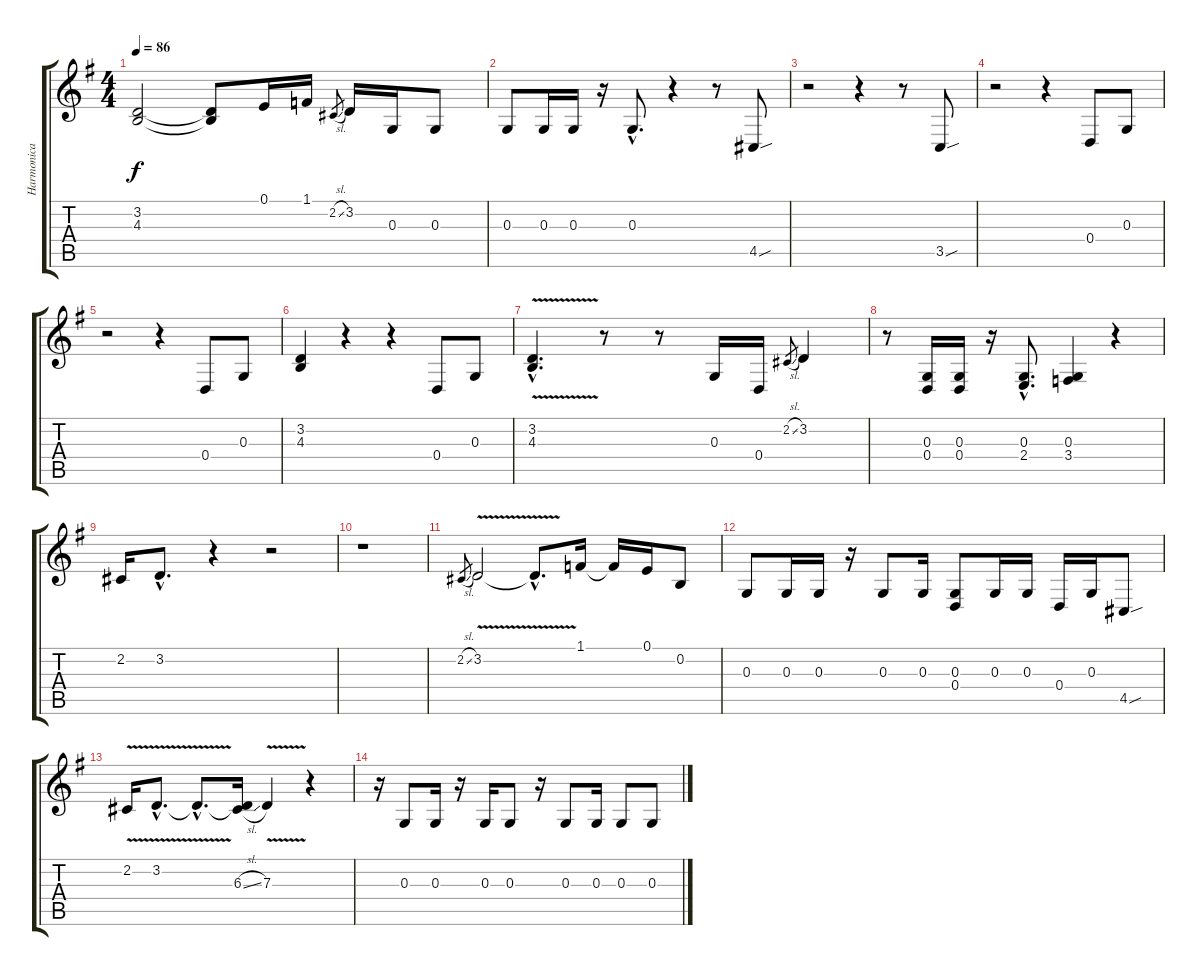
\track ("Harmonica" "Harmonica") {instrument harmonica}
\staff {score tabs}
\tuning (E4 B3 G3 D3 A2 E2) {hide}
\ts (4 4)
\tempo 86
\clef g2
\ks g
(3.2 4.3).2{dy f} (3.2{t} 4.3{t}).8 0.1.16 1.1.16 2.2{sl}.8{gr} 3.2.16 0.3.16 0.3.8 |
0.3.8 0.3.16 0.3.16 r.16 0.3{hac}.8{d} r.4 r.8 4.5{sou}.8 |
r.2 r.4 r.8 3.5{sou}.8 |
r.2 r.4 0.4.8 0.3.8 |
r.2 r.4 0.4.8 0.3.8 |
(3.2 4.3).4 r.4 r.4 0.4.8 0.3.8 |
(3.2{hac} 4.3{v hac}).4{d} r.8 r.8 0.3.16 0.4.16 2.2{sl}.8{gr} 3.2.4 |
r.8 (0.3 0.4).16 (0.3 0.4).16 r.16 (0.3{hac} 2.4{hac}).8{d} (0.3 3.4).4 r.4 |
2.2.16 3.2{hac}.8{d} r.4 r.2 |
r.1 |
2.2{sl}.8{gr} 3.2{v}.2 3.2{hac t}.8{d} 1.1.16 1.1{t}.16 0.1.16 0.2.8 |
0.3.8 0.3.16 0.3.16 r.16 0.3.8 0.3.16 (0.3 0.4).8 0.3.16 0.3.16 0.4.16 0.3.16 4.5{sou}.8 |
2.2{v}.16 3.2{v hac}.8{d} 3.2{hac t}.8{d} (3.2{t} 6.3{sl}).16 7.3{v}.4 r.4 |
r.16 0.3.8 0.3.16 r.16 0.3.16 0.3.8 r.16 0.3.8 0.3.16 0.3.8 0.3.8
